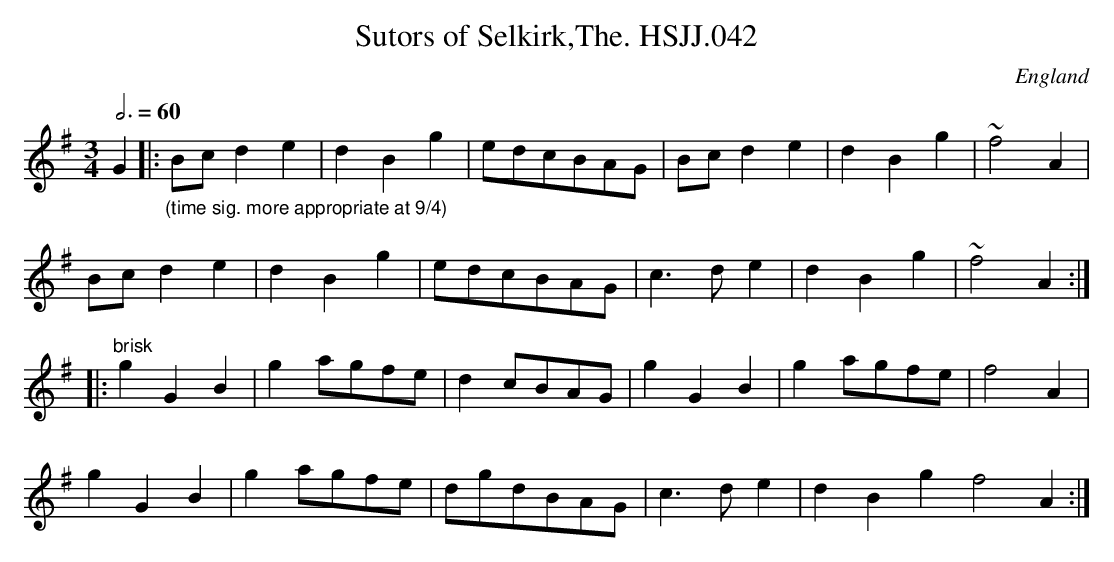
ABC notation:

X:1
T:Sutors of Selkirk,The. HSJJ.042
M:3/4
L:1/8
Q:3/4=60
O:England
K:G
G2|:"_(time sig. more appropriate at 9/4)"Bcd2e2|\
d2B2g2|edcBAG|Bcd2e2|d2B2g2|~f4A2|
Bcd2e2|d2B2g2|edcBAG|c3de2|d2B2g2|~f4A2:|
|:"^brisk"g2G2B2|g2agfe|d2cBAG|g2G2B2|g2agfe|f4A2|
g2G2B2|g2agfe|dgdBAG|c3de2|d2B2g2f4A2:|
